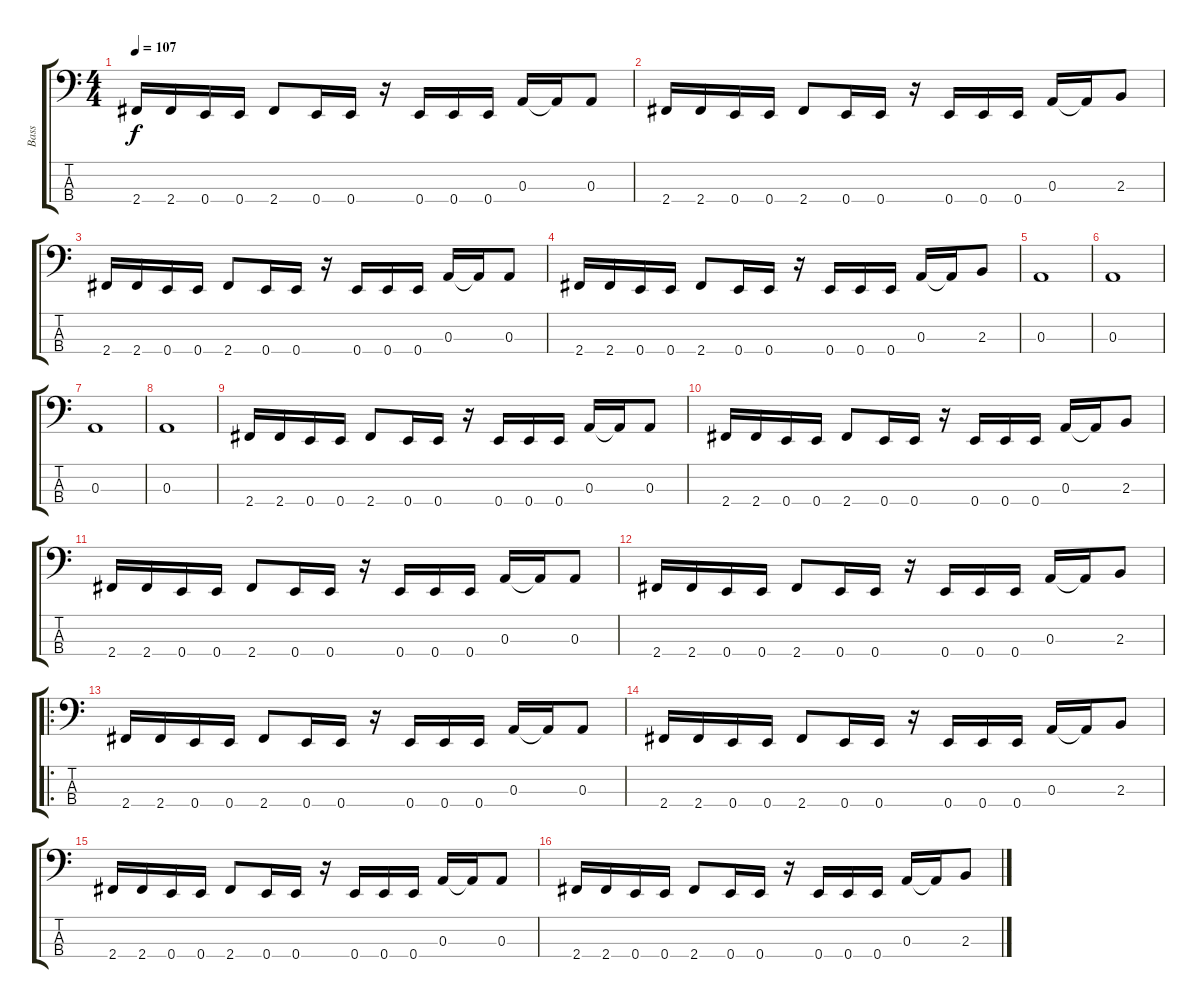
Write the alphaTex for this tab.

\track ("Bass" "Bass") {instrument electricbasspick}
\staff {score tabs}
\tuning (G2 D2 A1 E1) {hide}
\ts (4 4)
\tempo 107
\clef f4
\ks c
2.4.16{dy f} 2.4.16 0.4.16 0.4.16 2.4.8 0.4.16 0.4.16 r.16 0.4.16 0.4.16 0.4.16 0.3.16 0.3{t}.16 0.3.8 |
2.4.16 2.4.16 0.4.16 0.4.16 2.4.8 0.4.16 0.4.16 r.16 0.4.16 0.4.16 0.4.16 0.3.16 0.3{t}.16 2.3.8 |
2.4.16 2.4.16 0.4.16 0.4.16 2.4.8 0.4.16 0.4.16 r.16 0.4.16 0.4.16 0.4.16 0.3.16 0.3{t}.16 0.3.8 |
2.4.16 2.4.16 0.4.16 0.4.16 2.4.8 0.4.16 0.4.16 r.16 0.4.16 0.4.16 0.4.16 0.3.16 0.3{t}.16 2.3.8 |
0.3.1 |
0.3.1 |
0.3.1 |
0.3.1 |
2.4.16 2.4.16 0.4.16 0.4.16 2.4.8 0.4.16 0.4.16 r.16 0.4.16 0.4.16 0.4.16 0.3.16 0.3{t}.16 0.3.8 |
2.4.16 2.4.16 0.4.16 0.4.16 2.4.8 0.4.16 0.4.16 r.16 0.4.16 0.4.16 0.4.16 0.3.16 0.3{t}.16 2.3.8 |
2.4.16 2.4.16 0.4.16 0.4.16 2.4.8 0.4.16 0.4.16 r.16 0.4.16 0.4.16 0.4.16 0.3.16 0.3{t}.16 0.3.8 |
2.4.16 2.4.16 0.4.16 0.4.16 2.4.8 0.4.16 0.4.16 r.16 0.4.16 0.4.16 0.4.16 0.3.16 0.3{t}.16 2.3.8 |
\ro
2.4.16 2.4.16 0.4.16 0.4.16 2.4.8 0.4.16 0.4.16 r.16 0.4.16 0.4.16 0.4.16 0.3.16 0.3{t}.16 0.3.8 |
2.4.16 2.4.16 0.4.16 0.4.16 2.4.8 0.4.16 0.4.16 r.16 0.4.16 0.4.16 0.4.16 0.3.16 0.3{t}.16 2.3.8 |
2.4.16 2.4.16 0.4.16 0.4.16 2.4.8 0.4.16 0.4.16 r.16 0.4.16 0.4.16 0.4.16 0.3.16 0.3{t}.16 0.3.8 |
2.4.16 2.4.16 0.4.16 0.4.16 2.4.8 0.4.16 0.4.16 r.16 0.4.16 0.4.16 0.4.16 0.3.16 0.3{t}.16 2.3.8
